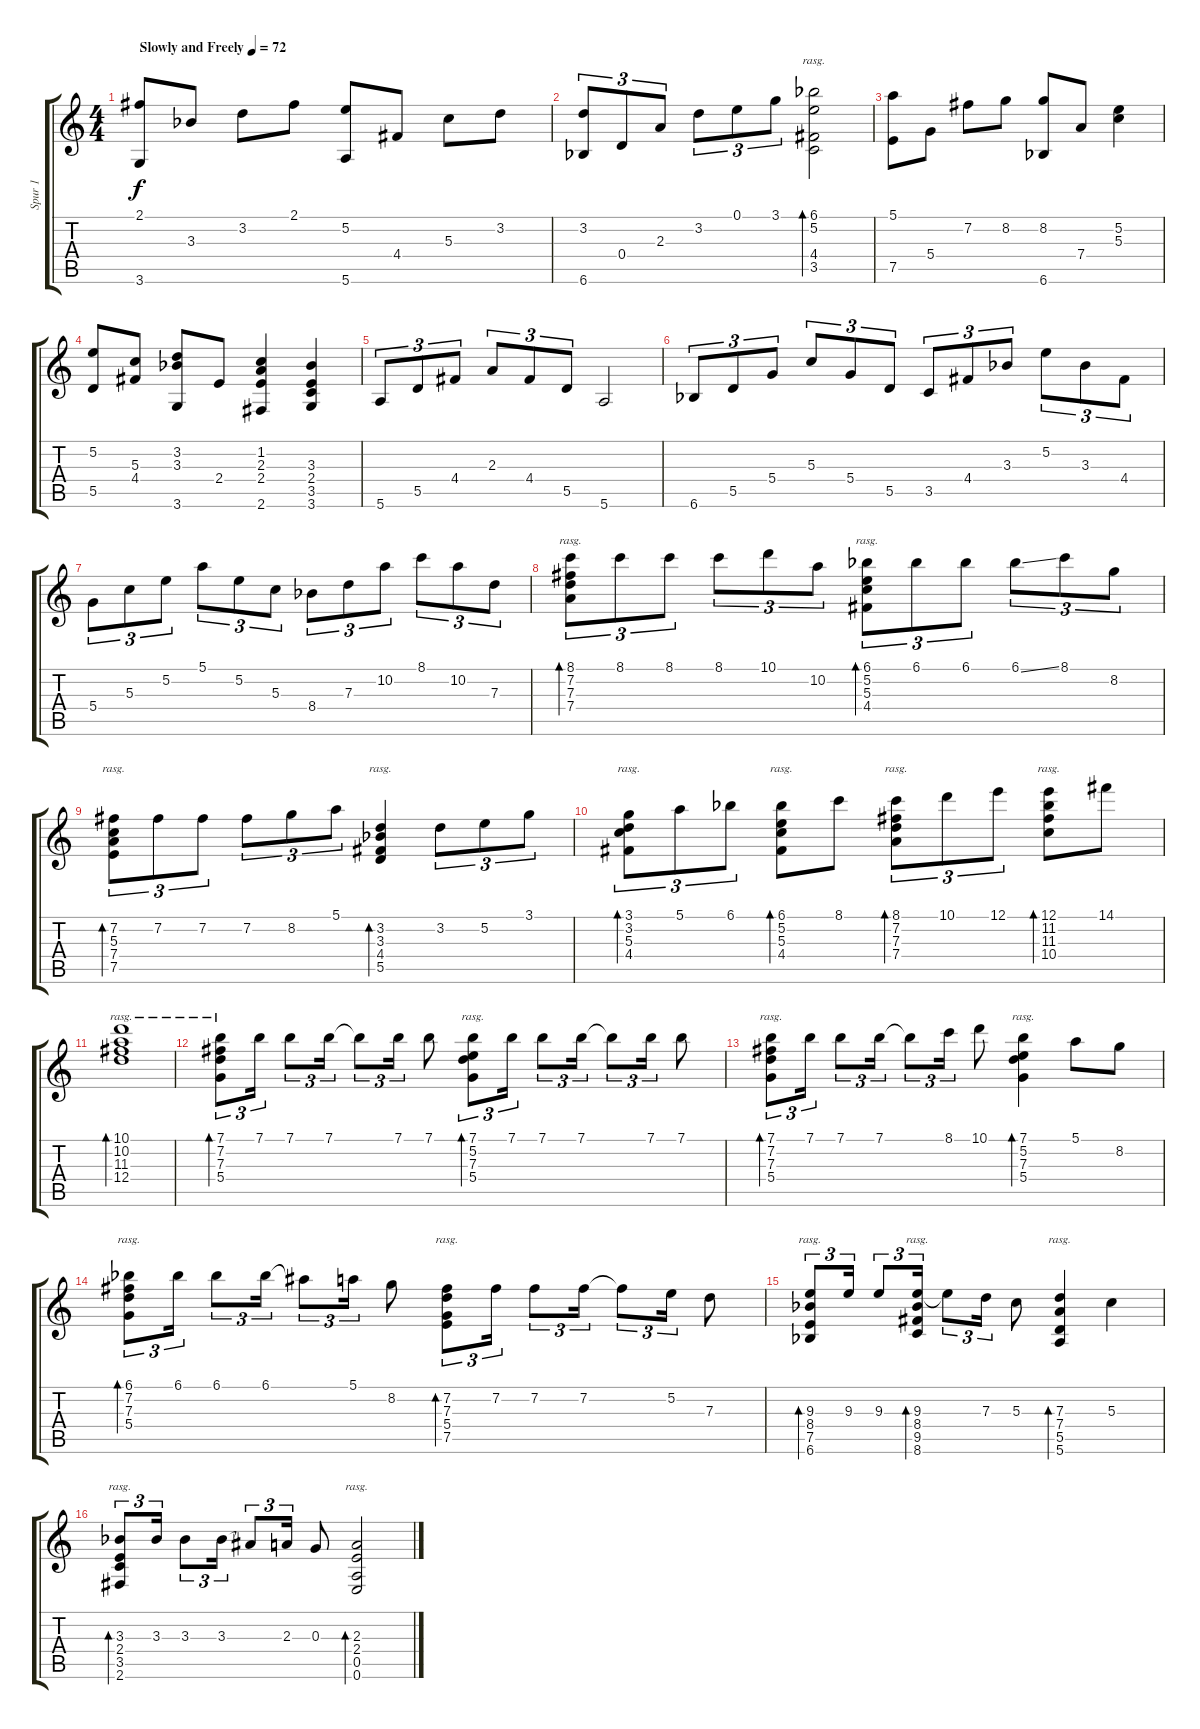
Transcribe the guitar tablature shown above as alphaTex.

\track ("Spur 1" "Spur 1") {instrument acousticguitarnylon}
\staff {score tabs}
\tuning (E4 B3 G3 D3 A2 E2) {hide}
\ts (4 4)
\tempo (72 "Slowly and Freely")
\clef g2
\ks aminor
(2.1 3.6).8{dy f instrument acousticguitarnylon} 3.3{acc b}.8 3.2.8 2.1.8 (5.2 5.6).8 4.4.8 5.3.8 3.2.8 |
(3.2 6.6{acc b}).8{tu (3 2)} 0.4.8{tu (3 2)} 2.3.8{tu (3 2)} 3.2.8{tu (3 2)} 0.1.8{tu (3 2)} 3.1.8{tu (3 2)} (6.1{acc b} 5.2 4.4 3.5).2{bd 240 rasg ii} |
(5.1 7.5).8 5.4.8 7.2.8 8.2.8 (8.2 6.6{acc b}).8 7.4.8 (5.2 5.3).4 |
(5.2 5.5).8 (5.3 4.4).8 (3.2 3.3{acc b} 3.6).8 2.4.8 (1.2 2.3 2.4 2.6).4 (3.3{acc b} 2.4 3.5 3.6).4 |
5.6.8{tu (3 2)} 5.5.8{tu (3 2)} 4.4.8{tu (3 2)} 2.3.8{tu (3 2)} 4.4.8{tu (3 2)} 5.5.8{tu (3 2)} 5.6.2 |
6.6{acc b}.8{tu (3 2)} 5.5.8{tu (3 2)} 5.4.8{tu (3 2)} 5.3.8{tu (3 2)} 5.4.8{tu (3 2)} 5.5.8{tu (3 2)} 3.5.8{tu (3 2)} 4.4.8{tu (3 2)} 3.3{acc b}.8{tu (3 2)} 5.2.8{tu (3 2)} 3.3{acc b}.8{tu (3 2)} 4.4.8{tu (3 2)} |
5.4.8{tu (3 2)} 5.3.8{tu (3 2)} 5.2.8{tu (3 2)} 5.1.8{tu (3 2)} 5.2.8{tu (3 2)} 5.3.8{tu (3 2)} 8.4{acc b}.8{tu (3 2)} 7.3.8{tu (3 2)} 10.2.8{tu (3 2)} 8.1.8{tu (3 2)} 10.2.8{tu (3 2)} 7.3.8{tu (3 2)} |
(8.1 7.2 7.3 7.4).8{tu (3 2) bd 120 rasg ii} 8.1.8{tu (3 2)} 8.1.8{tu (3 2)} 8.1.8{tu (3 2)} 10.1.8{tu (3 2)} 10.2.8{tu (3 2)} (6.1{acc b} 5.2 5.3 4.4).8{tu (3 2) bd 120 rasg ii} 6.1{acc b}.8{tu (3 2)} 6.1{acc b}.8{tu (3 2)} 6.1{ss acc b}.8{tu (3 2)} 8.1.8{tu (3 2)} 8.2.8{tu (3 2)} |
(7.2 5.3 7.4 7.5).8{tu (3 2) bd 120 rasg ii} 7.2.8{tu (3 2)} 7.2.8{tu (3 2)} 7.2.8{tu (3 2)} 8.2.8{tu (3 2)} 5.1.8{tu (3 2)} (3.2 3.3{acc b} 4.4 5.5).4{bd 120 rasg ii} 3.2.8{tu (3 2)} 5.2.8{tu (3 2)} 3.1.8{tu (3 2)} |
(3.1 3.2 5.3 4.4).8{tu (3 2) bd 120 rasg ii} 5.1.8{tu (3 2)} 6.1{acc b}.8{tu (3 2)} (6.1{acc b} 5.2 5.3 4.4).8{bd 120 rasg ii} 8.1.8 (8.1 7.2 7.3 7.4).8{tu (3 2) bd 120 rasg ii} 10.1.8{tu (3 2)} 12.1.8{tu (3 2)} (12.1 11.2{acc b} 11.3 10.4).8{bd 120 rasg ii} 14.1.8 |
(10.1 10.2 11.3 12.4).1{bd 120 rasg ii} |
(7.1 7.2 7.3 5.4).8{tu (3 2) bd 120 rasg ii} 7.1.16{tu (3 2)} 7.1.8{tu (3 2)} 7.1.16{tu (3 2)} 7.1{t}.8{tu (3 2)} 7.1.16{tu (3 2)} 7.1.8 (7.1 5.2 7.3 5.4).8{tu (3 2) bd 120 rasg ii} 7.1.16{tu (3 2)} 7.1.8{tu (3 2)} 7.1.16{tu (3 2)} 7.1{t}.8{tu (3 2)} 7.1.16{tu (3 2)} 7.1.8 |
(7.1 7.2 7.3 5.4).8{tu (3 2) bd 120 rasg ii} 7.1.16{tu (3 2)} 7.1.8{tu (3 2)} 7.1.16{tu (3 2)} 7.1{t}.8{tu (3 2)} 8.1.16{tu (3 2)} 10.1.8 (7.1 5.2 7.3 5.4).4{bd 120 rasg ii} 5.1.8 8.2.8 |
(6.1{acc b} 7.2 7.3 5.4).8{tu (3 2) bd 120 rasg ii} 6.1{acc b}.16{tu (3 2)} 6.1{acc b}.8{tu (3 2)} 6.1{acc b}.16{tu (3 2)} 6.1{t}.8{tu (3 2)} 5.1.16{tu (3 2)} 8.2.8 (7.2 7.3 5.4 7.5).8{tu (3 2) bd 120 rasg ii} 7.2.16{tu (3 2)} 7.2.8{tu (3 2)} 7.2.16{tu (3 2)} 7.2{t}.8{tu (3 2)} 5.2.16{tu (3 2)} 7.3.8 |
(9.3 8.4{acc b} 7.5 6.6{acc b}).8{tu (3 2) bd 120 rasg ii} 9.3.16{tu (3 2)} 9.3.8{tu (3 2)} (9.3 8.4{acc b} 9.5 8.6).16{tu (3 2) bd 120 rasg ii} 9.3{t}.8{tu (3 2)} 7.3.16{tu (3 2)} 5.3.8 (7.3 7.4 5.5 5.6).4{bd 120 rasg ii} 5.3.4 |
(3.3{acc b} 2.4 3.5 2.6).8{tu (3 2) bd 120 rasg ii} 3.3{acc b}.16{tu (3 2)} 3.3{acc b}.8{tu (3 2)} 3.3{acc b}.16{tu (3 2)} 3.3{t}.8{tu (3 2)} 2.3.16{tu (3 2)} 0.3.8 (2.3 2.4 0.5 0.6).2{bd 120 rasg ii}
